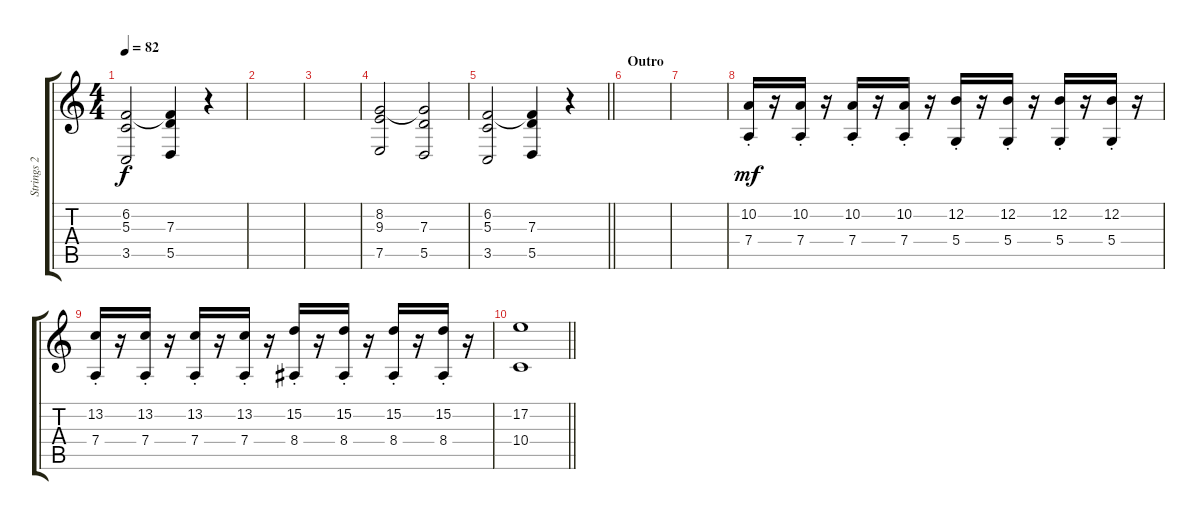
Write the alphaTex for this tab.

\track ("Strings 2" "Strings 2") {instrument synthstrings1}
\staff {score tabs}
\tuning (E4 B3 G3 D3 A2 E2) {hide}
\ts (4 4)
\tempo 82
\clef g2
\ks c
(6.2 5.3 3.5).2{dy f} (6.2{t} 7.3 5.5).4 r.4 |
|
|
(8.2 9.3 7.5).2 (8.2{t} 7.3 5.5).2 |
\barLineRight lightlight
(6.2 5.3 3.5).2 (6.2{t} 7.3 5.5).4 r.4 |
\section ("" "Outro")
|
|
(10.2{st} 7.4{st}).16{dy mf} r.16 (10.2{st} 7.4{st}).16 r.16 (10.2{st} 7.4{st}).16 r.16 (10.2{st} 7.4{st}).16 r.16 (12.2{st} 5.4{st}).16 r.16 (12.2{st} 5.4{st}).16 r.16 (12.2{st} 5.4{st}).16 r.16 (12.2{st} 5.4{st}).16 r.16 |
(13.2{st} 7.4{st}).16 r.16 (13.2{st} 7.4{st}).16 r.16 (13.2{st} 7.4{st}).16 r.16 (13.2{st} 7.4{st}).16 r.16 (15.2{st} 8.4{st}).16 r.16 (15.2{st} 8.4{st}).16 r.16 (15.2{st} 8.4{st}).16 r.16 (15.2{st} 8.4{st}).16 r.16 |
\barLineRight lightlight
(17.2 10.4).1
